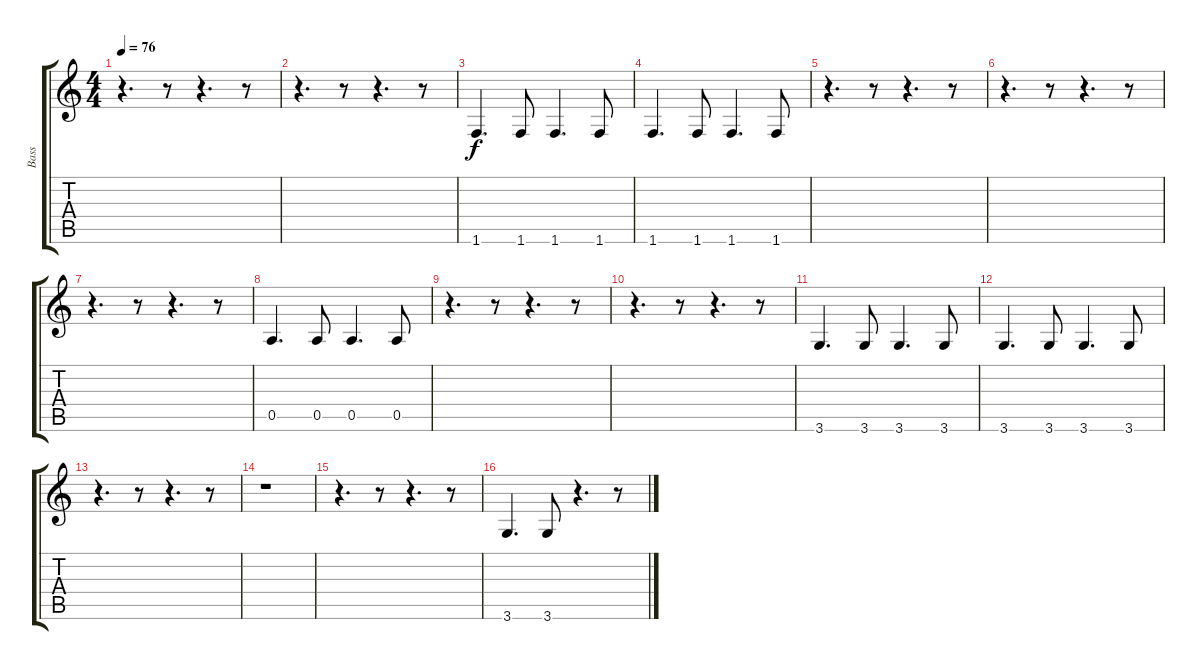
\track ("Bass" "Bass") {instrument fretlessbass}
\staff {score tabs}
\tuning (E4 B3 G3 D3 A2 E2) {hide}
\ts (4 4)
\tempo 76
\clef g2
\ks c
r.4{d dy f} r.8 r.4{d} r.8 |
r.4{d} r.8 r.4{d} r.8 |
1.6.4{d} 1.6.8 1.6.4{d} 1.6.8 |
1.6.4{d} 1.6.8 1.6.4{d} 1.6.8 |
r.4{d} r.8 r.4{d} r.8 |
r.4{d} r.8 r.4{d} r.8 |
r.4{d} r.8 r.4{d} r.8 |
0.5.4{d} 0.5.8 0.5.4{d} 0.5.8 |
r.4{d} r.8 r.4{d} r.8 |
r.4{d} r.8 r.4{d} r.8 |
3.6.4{d} 3.6.8 3.6.4{d} 3.6.8 |
3.6.4{d} 3.6.8 3.6.4{d} 3.6.8 |
r.4{d} r.8 r.4{d} r.8 |
r.1 |
r.4{d} r.8 r.4{d} r.8 |
3.6.4{d} 3.6.8 r.4{d} r.8
